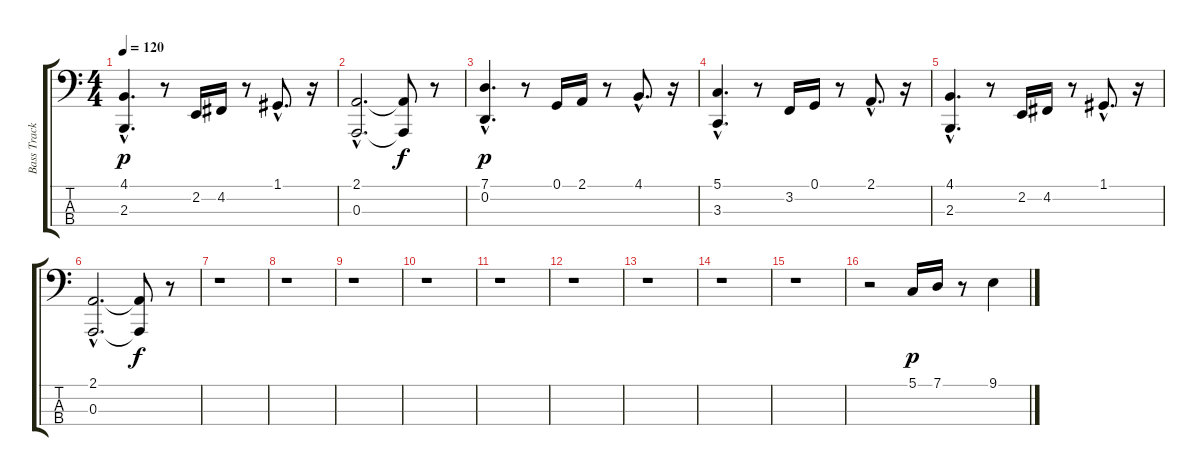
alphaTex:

\track ("Bass Track" "Bass Track") {instrument baritonesax}
\staff {score tabs}
\tuning (G2 D2 A1 E1) {hide}
\ts (4 4)
\tempo 120
\clef f4
\ks c
(4.1{hac} 2.3{hac}).4{d dy p} r.8 2.2.16 4.2.16 r.8 1.1{hac}.8{d} r.16 |
(2.1{hac} 0.3{hac}).2{d} (2.1{t} 0.3{t}).8{dy f} r.8 |
(7.1{hac} 0.2{hac}).4{d dy p} r.8 0.1.16 2.1.16 r.8 4.1{hac}.8{d} r.16 |
(5.1{hac} 3.3{hac}).4{d} r.8 3.2.16 0.1.16 r.8 2.1{hac}.8{d} r.16 |
(4.1{hac} 2.3{hac}).4{d} r.8 2.2.16 4.2.16 r.8 1.1{hac}.8{d} r.16 |
(2.1{hac} 0.3{hac}).2{d} (2.1{t} 0.3{t}).8{dy f} r.8 |
r.1 |
r.1 |
r.1 |
r.1 |
r.1 |
r.1 |
r.1 |
r.1 |
r.1 |
r.2 5.1.16{dy p} 7.1.16 r.8 9.1.4
